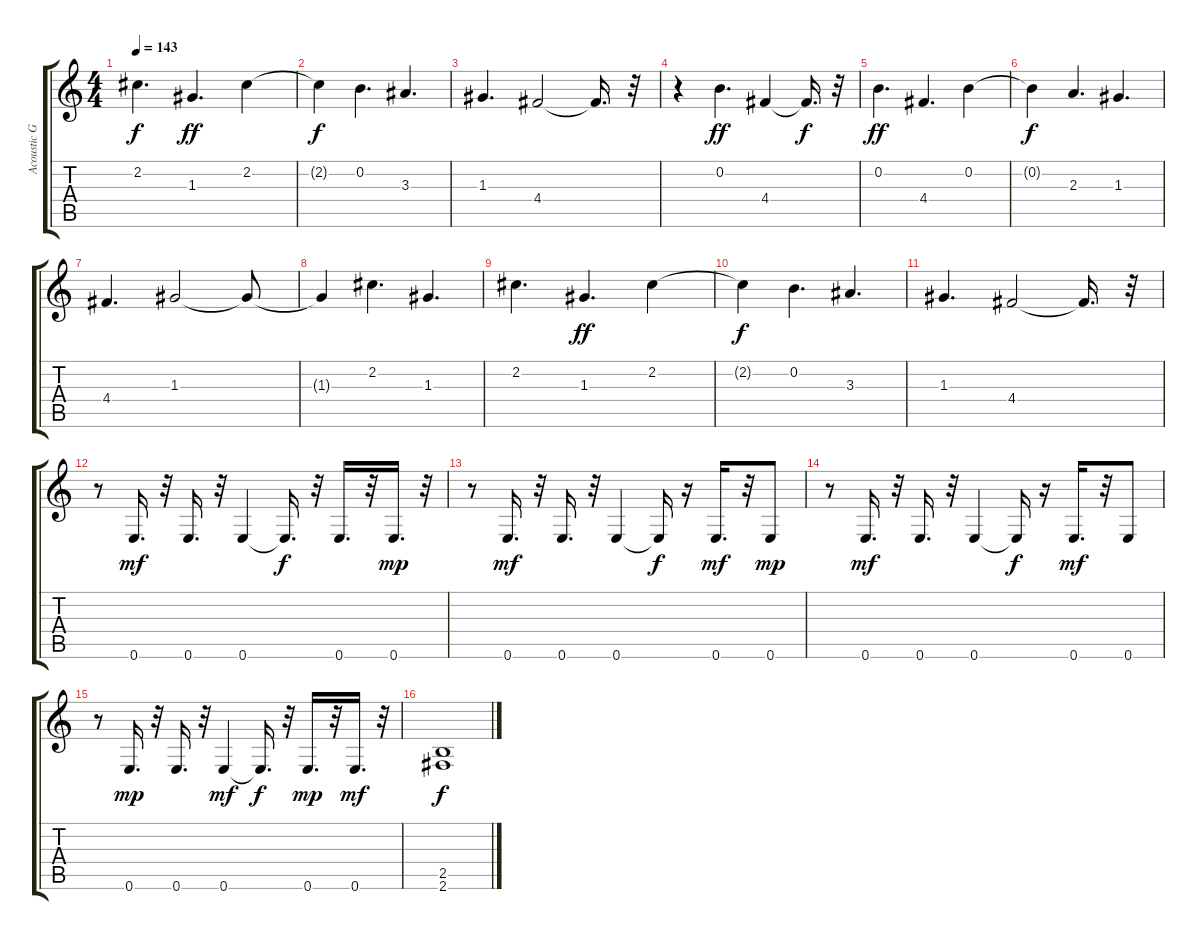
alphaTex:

\track ("Acoustic Guitar     " "Acoustic G") {instrument acousticguitarsteel}
\staff {score tabs}
\tuning (E4 B3 G3 D3 A2 E2) {hide}
\ts (4 4)
\tempo 143
\clef g2
\ks c
2.2.4{d dy f} 1.3.4{d dy ff} 2.2.4 |
2.2{t}.4{dy f} 0.2.4{d} 3.3.4{d} |
1.3.4{d} 4.4.2 4.4{t}.16{d} r.32 |
r.4 0.2.4{d dy ff} 4.4.4 4.4{t}.16{d dy f} r.32 |
0.2.4{d dy ff} 4.4.4{d} 0.2.4 |
0.2{t}.4{dy f} 2.3.4{d} 1.3.4{d} |
4.4.4{d} 1.3.2 1.3{t}.8 |
1.3{t}.4 2.2.4{d} 1.3.4{d} |
2.2.4{d} 1.3.4{d dy ff} 2.2.4 |
2.2{t}.4{dy f} 0.2.4{d} 3.3.4{d} |
1.3.4{d} 4.4.2 4.4{t}.16{d} r.32 |
r.8 0.6.16{d dy mf} r.32 0.6.16{d} r.32 0.6.4 0.6{t}.16{d dy f} r.32 0.6.16{d} r.32 0.6.16{d dy mp} r.32 |
r.8 0.6.16{d dy mf} r.32 0.6.16{d} r.32 0.6.4 0.6{t}.16{dy f} r.16 0.6.16{d dy mf} r.32 0.6.8{dy mp} |
r.8 0.6.16{d dy mf} r.32 0.6.16{d} r.32 0.6.4 0.6{t}.16{dy f} r.16 0.6.16{d dy mf} r.32 0.6.8 |
r.8 0.6.16{d dy mp} r.32 0.6.16{d} r.32 0.6.4{dy mf} 0.6{t}.16{d dy f} r.32 0.6.16{d dy mp} r.32 0.6.16{d dy mf} r.32 |
(2.5 2.6).1{dy f}
